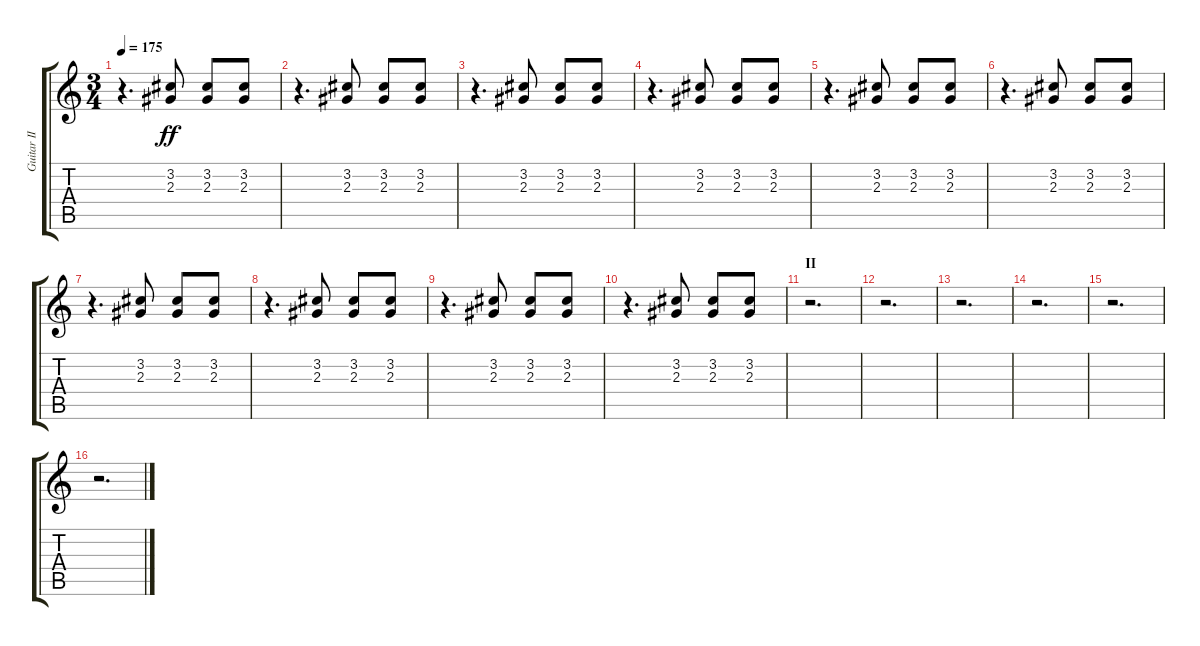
\track ("Guitar II" "Guitar II") {instrument overdrivenguitar}
\staff {score tabs}
\tuning (Eb4 Bb3 Gb3 Db3 Ab2 Db2) {hide}
\ts (3 4)
\tempo 175
\clef g2
\ks c
r.4{d dy ff} (3.2 2.3).8 (3.2 2.3).8 (3.2 2.3).8 |
r.4{d} (3.2 2.3).8 (3.2 2.3).8 (3.2 2.3).8 |
r.4{d} (3.2 2.3).8 (3.2 2.3).8 (3.2 2.3).8 |
r.4{d} (3.2 2.3).8 (3.2 2.3).8 (3.2 2.3).8 |
r.4{d} (3.2 2.3).8 (3.2 2.3).8 (3.2 2.3).8 |
r.4{d} (3.2 2.3).8 (3.2 2.3).8 (3.2 2.3).8 |
r.4{d} (3.2 2.3).8 (3.2 2.3).8 (3.2 2.3).8 |
r.4{d} (3.2 2.3).8 (3.2 2.3).8 (3.2 2.3).8 |
r.4{d} (3.2 2.3).8 (3.2 2.3).8 (3.2 2.3).8 |
r.4{d} (3.2 2.3).8 (3.2 2.3).8 (3.2 2.3).8 |
\section ("" "II")
r.2{d} |
r.2{d} |
r.2{d} |
r.2{d} |
r.2{d} |
r.2{d}
